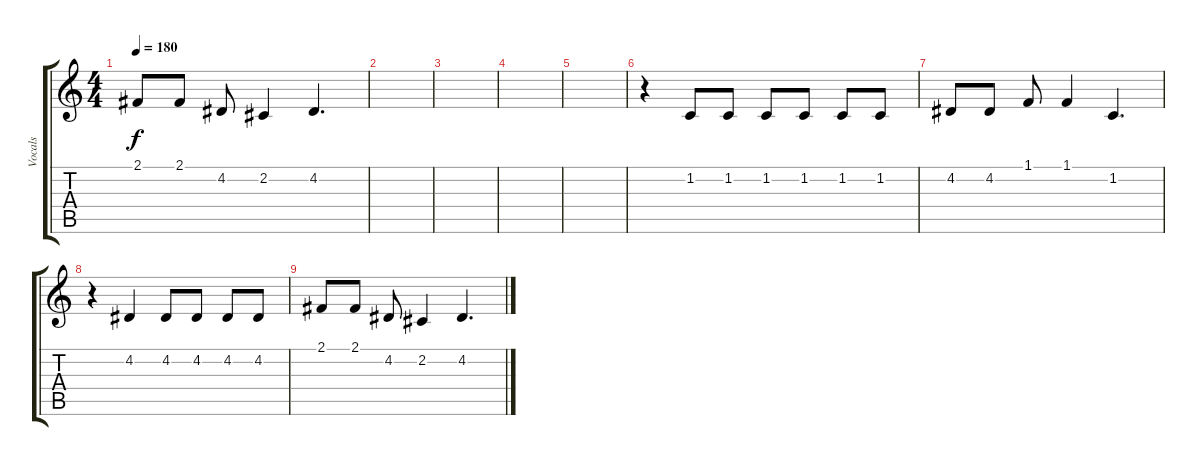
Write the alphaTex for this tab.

\track ("Vocals" "Vocals") {instrument flute}
\staff {score tabs}
\tuning (E4 B3 G3 D3 A2 E2) {hide}
\ts (4 4)
\tempo 180
\clef g2
\ks c
2.1.8{dy f} 2.1.8 4.2.8 2.2.4 4.2.4{d} |
|
|
|
|
r.4 1.2.8 1.2.8 1.2.8 1.2.8 1.2.8 1.2.8 |
4.2.8 4.2.8 1.1.8 1.1.4 1.2.4{d} |
r.4 4.2.4 4.2.8 4.2.8 4.2.8 4.2.8 |
2.1.8 2.1.8 4.2.8 2.2.4 4.2.4{d}
